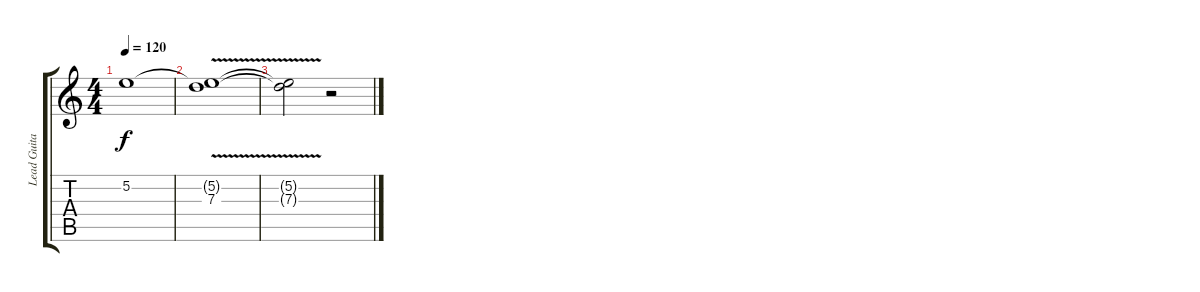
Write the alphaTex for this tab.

\track ("Lead Guitar" "Lead Guita") {instrument distortionguitar}
\staff {score tabs}
\tuning (E4 B3 G3 D3 A2 E2) {hide}
\ts (4 4)
\tempo 120
\clef g2
\ks c
5.2{t}.1{dy f} |
(5.2{t} 7.3{v}).1{volume 2} |
(5.2{t} 7.3{t}).2 r.2
